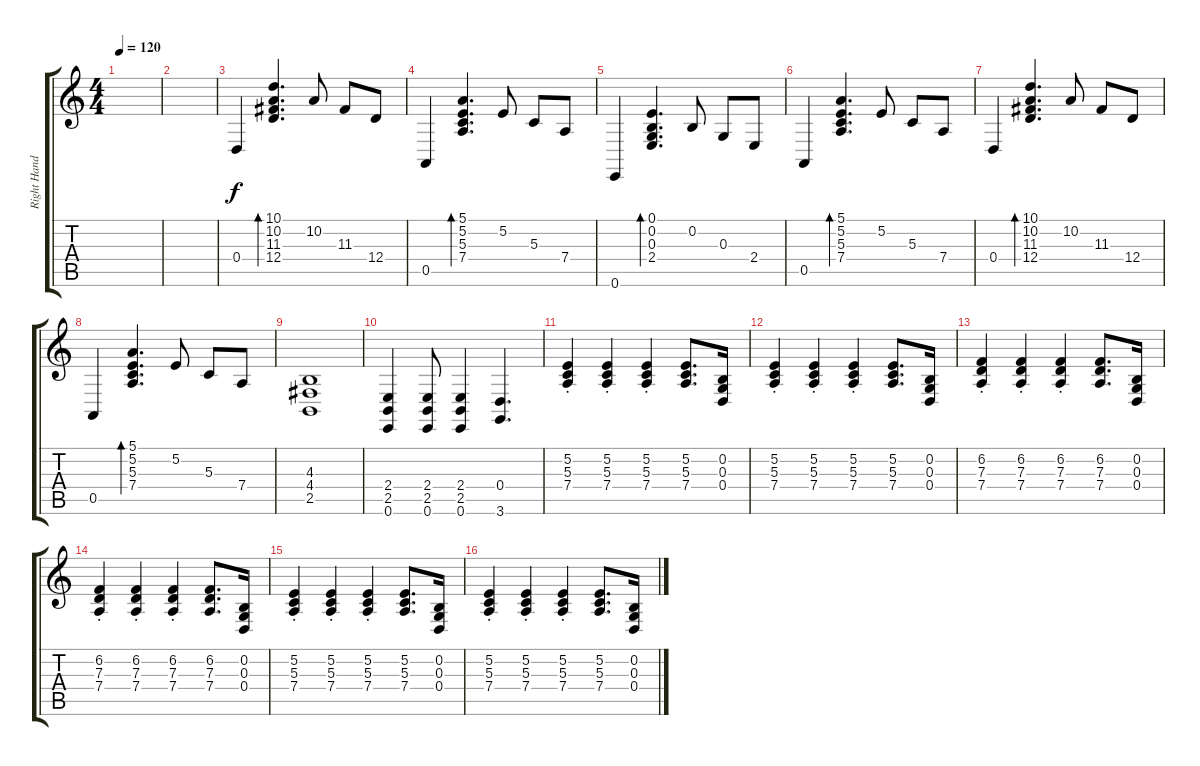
\track ("Right Hand Piano" "Right Hand") {instrument acousticgrandpiano}
\staff {score tabs}
\tuning (E4 B3 G3 D3 A2 E2) {hide}
\ts (4 4)
\tempo 120
\clef g2
\ks c
|
|
0.4.4 (10.1 10.2 11.3 12.4).4{d bd 480} 10.2.8 11.3.8 12.4.8 |
0.5.4 (5.1 5.2 5.3 7.4).4{d bd 480} 5.2.8 5.3.8 7.4.8 |
0.6.4 (0.1 0.2 0.3 2.4).4{d bd 480} 0.2.8 0.3.8 2.4.8 |
0.5.4 (5.1 5.2 5.3 7.4).4{d bd 480} 5.2.8 5.3.8 7.4.8 |
0.4.4 (10.1 10.2 11.3 12.4).4{d bd 480} 10.2.8 11.3.8 12.4.8 |
0.5.4 (5.1 5.2 5.3 7.4).4{d bd 480} 5.2.8 5.3.8 7.4.8 |
(4.3 4.4 2.5).1 |
(2.4 2.5 0.6).4 (2.4 2.5 0.6).8 (2.4 2.5 0.6).4 (0.4 3.6).4{d} |
(5.2{st} 5.3{st} 7.4{st}).4 (5.2{st} 5.3{st} 7.4{st}).4 (5.2{st} 5.3{st} 7.4{st}).4 (5.2 5.3 7.4).8{d} (0.2 0.3 0.4).16 |
(5.2{st} 5.3{st} 7.4{st}).4 (5.2{st} 5.3{st} 7.4{st}).4 (5.2{st} 5.3{st} 7.4{st}).4 (5.2 5.3 7.4).8{d} (0.2 0.3 0.4).16 |
(6.2{st} 7.3{st} 7.4).4 (6.2{st} 7.3{st} 7.4{st}).4 (6.2{st} 7.3{st} 7.4{st}).4 (6.2 7.3 7.4).8{d} (0.2 0.3 0.4).16 |
(6.2{st} 7.3{st} 7.4).4 (6.2{st} 7.3{st} 7.4{st}).4 (6.2{st} 7.3{st} 7.4{st}).4 (6.2 7.3 7.4).8{d} (0.2 0.3 0.4).16 |
(5.2{st} 5.3{st} 7.4{st}).4 (5.2{st} 5.3{st} 7.4{st}).4 (5.2{st} 5.3{st} 7.4{st}).4 (5.2 5.3 7.4).8{d} (0.2 0.3 0.4).16 |
(5.2{st} 5.3{st} 7.4{st}).4 (5.2{st} 5.3{st} 7.4{st}).4 (5.2{st} 5.3{st} 7.4{st}).4 (5.2 5.3 7.4).8{d} (0.2 0.3 0.4).16
